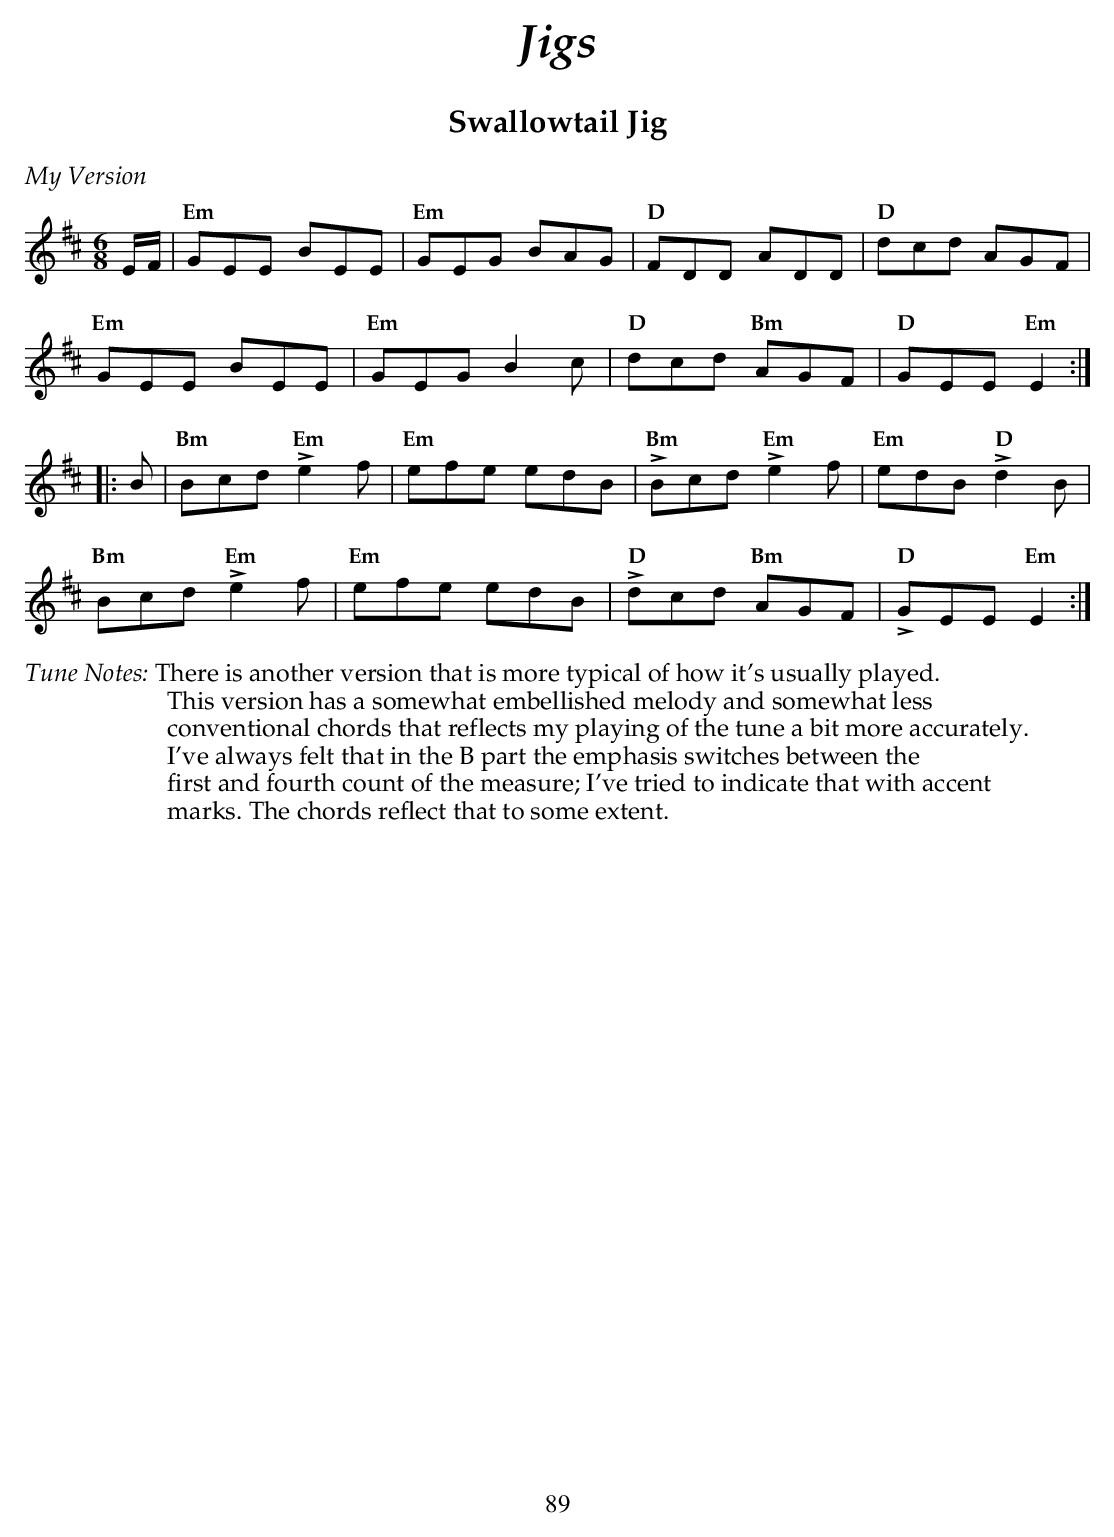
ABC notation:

X:1
T:Swallowtail Jig
M:6/8
L:1/8
K:Edor
%%text $2My Version$0
  E/2F/2 |\
   "Em" GEE  BEE | "Em" GEG BAG  | "D"  FDD  ADD     | "D"  dcd    AGF |
   "Em" GEE  BEE | "Em" GEG B2c  | "D"  dcd "Bm" AGF | "D" GEE "Em" E2 :|
|:B |\
   "Bm" Bcd "Em" Le2f | "Em" efe edB  | "Bm" LBcd "Em" Le2f | "Em" edB "D" Ld2B  |
   "Bm" Bcd "Em" Le2f | "Em" efe edB  | "D"  Ldcd "Bm" AGF  | "D" LGEE "Em" E2  :|
